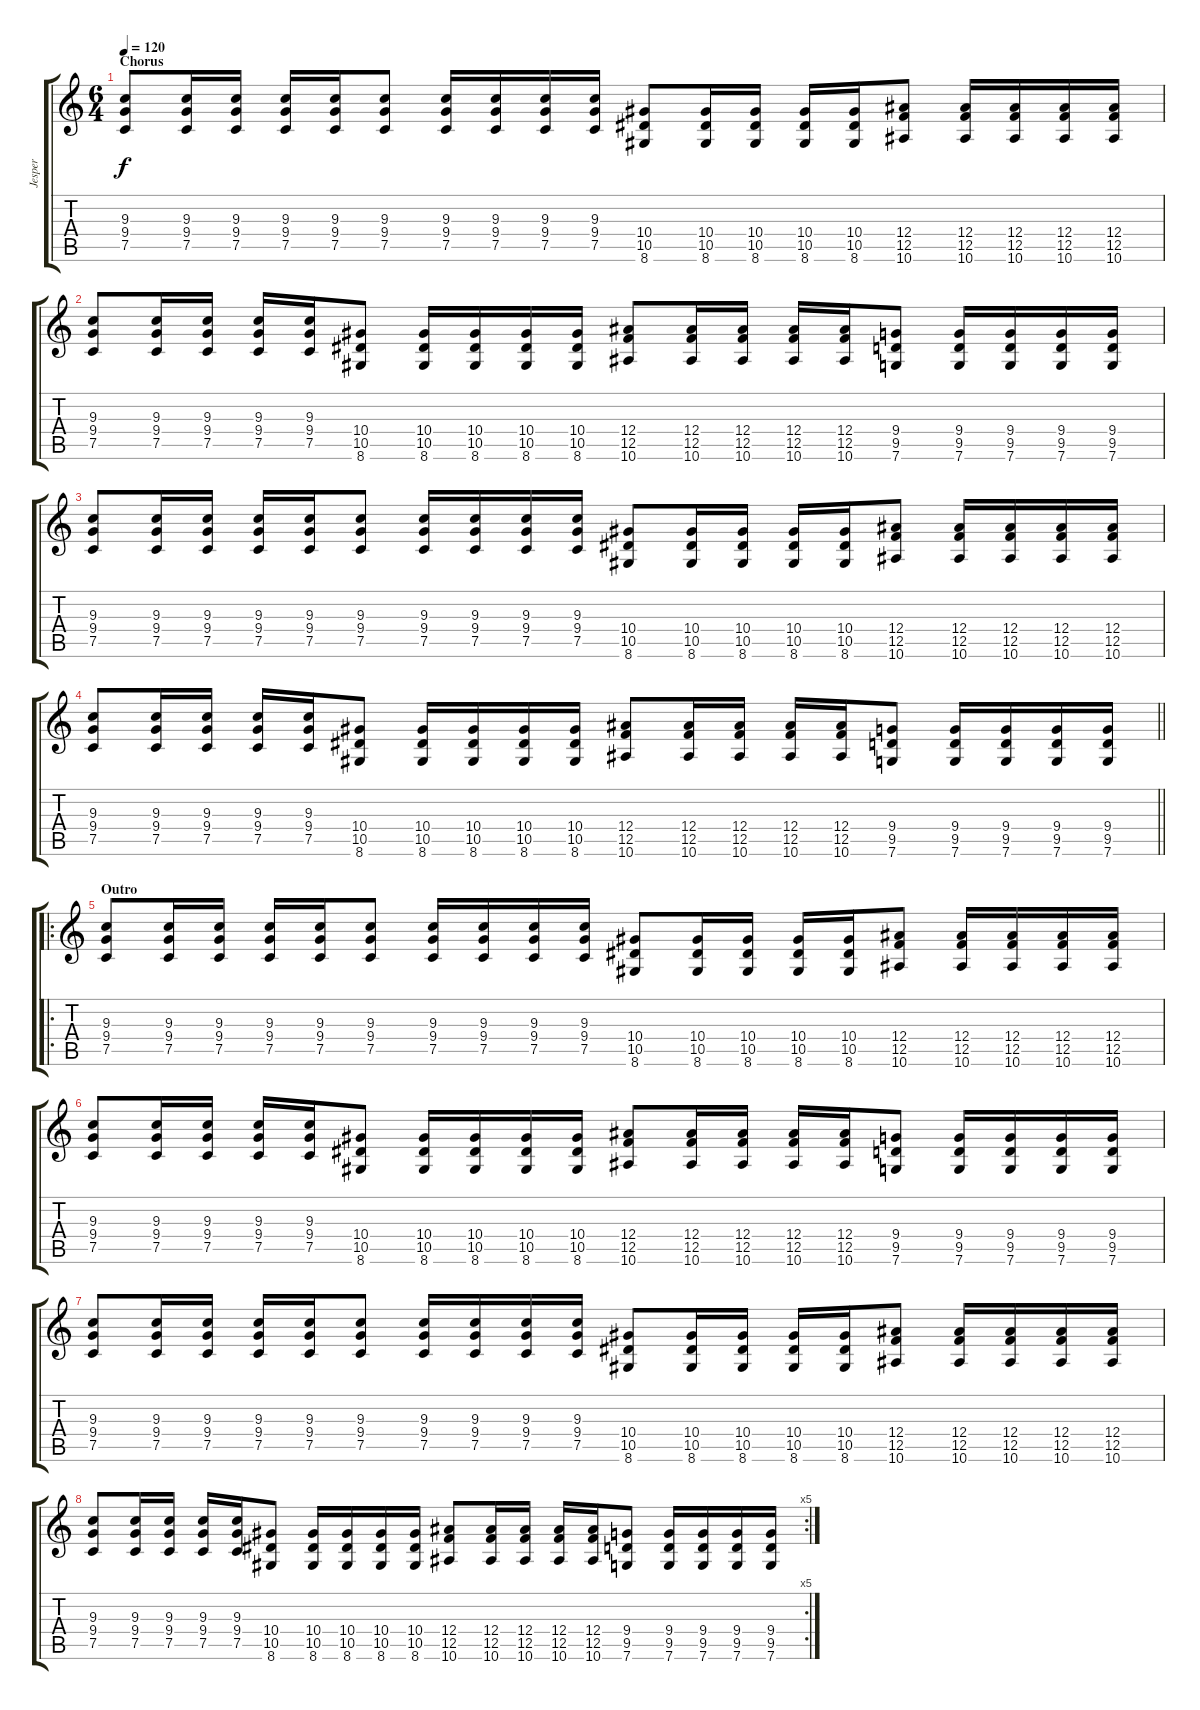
\track ("Jesper" "Jesper") {instrument acousticguitarsteel}
\staff {score tabs}
\tuning (C4 G3 Eb3 Bb2 F2 C2) {hide}
\ts (6 4)
\section ("" "Chorus")
\tempo 120
\clef g2
\ks c
(9.3 9.4 7.5).8{dy f} (9.3 9.4 7.5).16 (9.3 9.4 7.5).16 (9.3 9.4 7.5).16 (9.3 9.4 7.5).16 (9.3 9.4 7.5).8 (9.3 9.4 7.5).16 (9.3 9.4 7.5).16 (9.3 9.4 7.5).16 (9.3 9.4 7.5).16 (10.4 10.5 8.6).8 (10.4 10.5 8.6).16 (10.4 10.5 8.6).16 (10.4 10.5 8.6).16 (10.4 10.5 8.6).16 (12.4 12.5 10.6).8 (12.4 12.5 10.6).16 (12.4 12.5 10.6).16 (12.4 12.5 10.6).16 (12.4 12.5 10.6).16 |
(9.3 9.4 7.5).8 (9.3 9.4 7.5).16 (9.3 9.4 7.5).16 (9.3 9.4 7.5).16 (9.3 9.4 7.5).16 (10.4 10.5 8.6).8 (10.4 10.5 8.6).16 (10.4 10.5 8.6).16 (10.4 10.5 8.6).16 (10.4 10.5 8.6).16 (12.4 12.5 10.6).8 (12.4 12.5 10.6).16 (12.4 12.5 10.6).16 (12.4 12.5 10.6).16 (12.4 12.5 10.6).16 (9.4 9.5 7.6).8 (9.4 9.5 7.6).16 (9.4 9.5 7.6).16 (9.4 9.5 7.6).16 (9.4 9.5 7.6).16 |
(9.3 9.4 7.5).8 (9.3 9.4 7.5).16 (9.3 9.4 7.5).16 (9.3 9.4 7.5).16 (9.3 9.4 7.5).16 (9.3 9.4 7.5).8 (9.3 9.4 7.5).16 (9.3 9.4 7.5).16 (9.3 9.4 7.5).16 (9.3 9.4 7.5).16 (10.4 10.5 8.6).8 (10.4 10.5 8.6).16 (10.4 10.5 8.6).16 (10.4 10.5 8.6).16 (10.4 10.5 8.6).16 (12.4 12.5 10.6).8 (12.4 12.5 10.6).16 (12.4 12.5 10.6).16 (12.4 12.5 10.6).16 (12.4 12.5 10.6).16 |
\barLineRight lightlight
(9.3 9.4 7.5).8 (9.3 9.4 7.5).16 (9.3 9.4 7.5).16 (9.3 9.4 7.5).16 (9.3 9.4 7.5).16 (10.4 10.5 8.6).8 (10.4 10.5 8.6).16 (10.4 10.5 8.6).16 (10.4 10.5 8.6).16 (10.4 10.5 8.6).16 (12.4 12.5 10.6).8 (12.4 12.5 10.6).16 (12.4 12.5 10.6).16 (12.4 12.5 10.6).16 (12.4 12.5 10.6).16 (9.4 9.5 7.6).8 (9.4 9.5 7.6).16 (9.4 9.5 7.6).16 (9.4 9.5 7.6).16 (9.4 9.5 7.6).16 |
\ro
\section ("" "Outro")
(9.3 9.4 7.5).8 (9.3 9.4 7.5).16 (9.3 9.4 7.5).16 (9.3 9.4 7.5).16 (9.3 9.4 7.5).16 (9.3 9.4 7.5).8 (9.3 9.4 7.5).16 (9.3 9.4 7.5).16 (9.3 9.4 7.5).16 (9.3 9.4 7.5).16 (10.4 10.5 8.6).8 (10.4 10.5 8.6).16 (10.4 10.5 8.6).16 (10.4 10.5 8.6).16 (10.4 10.5 8.6).16 (12.4 12.5 10.6).8 (12.4 12.5 10.6).16 (12.4 12.5 10.6).16 (12.4 12.5 10.6).16 (12.4 12.5 10.6).16 |
(9.3 9.4 7.5).8 (9.3 9.4 7.5).16 (9.3 9.4 7.5).16 (9.3 9.4 7.5).16 (9.3 9.4 7.5).16 (10.4 10.5 8.6).8 (10.4 10.5 8.6).16 (10.4 10.5 8.6).16 (10.4 10.5 8.6).16 (10.4 10.5 8.6).16 (12.4 12.5 10.6).8 (12.4 12.5 10.6).16 (12.4 12.5 10.6).16 (12.4 12.5 10.6).16 (12.4 12.5 10.6).16 (9.4 9.5 7.6).8 (9.4 9.5 7.6).16 (9.4 9.5 7.6).16 (9.4 9.5 7.6).16 (9.4 9.5 7.6).16 |
(9.3 9.4 7.5).8 (9.3 9.4 7.5).16 (9.3 9.4 7.5).16 (9.3 9.4 7.5).16 (9.3 9.4 7.5).16 (9.3 9.4 7.5).8 (9.3 9.4 7.5).16 (9.3 9.4 7.5).16 (9.3 9.4 7.5).16 (9.3 9.4 7.5).16 (10.4 10.5 8.6).8 (10.4 10.5 8.6).16 (10.4 10.5 8.6).16 (10.4 10.5 8.6).16 (10.4 10.5 8.6).16 (12.4 12.5 10.6).8 (12.4 12.5 10.6).16 (12.4 12.5 10.6).16 (12.4 12.5 10.6).16 (12.4 12.5 10.6).16 |
\rc 5
(9.3 9.4 7.5).8 (9.3 9.4 7.5).16 (9.3 9.4 7.5).16 (9.3 9.4 7.5).16 (9.3 9.4 7.5).16 (10.4 10.5 8.6).8 (10.4 10.5 8.6).16 (10.4 10.5 8.6).16 (10.4 10.5 8.6).16 (10.4 10.5 8.6).16 (12.4 12.5 10.6).8 (12.4 12.5 10.6).16 (12.4 12.5 10.6).16 (12.4 12.5 10.6).16 (12.4 12.5 10.6).16 (9.4 9.5 7.6).8 (9.4 9.5 7.6).16 (9.4 9.5 7.6).16 (9.4 9.5 7.6).16 (9.4 9.5 7.6).16
